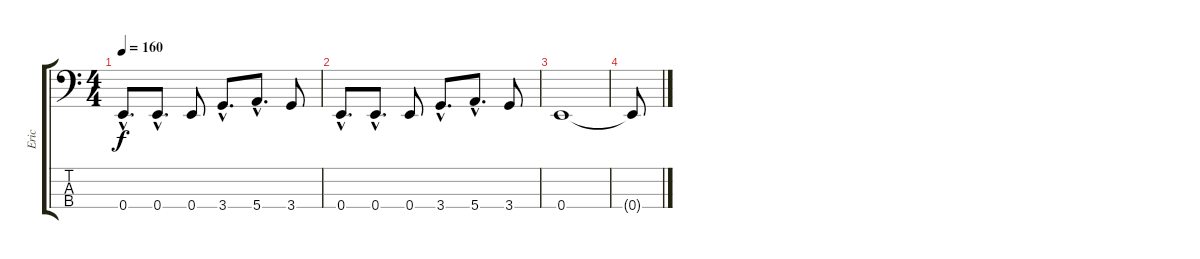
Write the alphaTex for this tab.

\track ("Eric" "Eric") {instrument slapbass2}
\staff {score tabs}
\tuning (G2 D2 A1 E1) {hide}
\ts (4 4)
\tempo 160
\clef f4
\ks c
0.4{hac}.8{d dy f} 0.4{hac}.8{d} 0.4.8 3.4{hac}.8{d} 5.4{hac}.8{d} 3.4.8 |
0.4{hac}.8{d} 0.4{hac}.8{d} 0.4.8 3.4{hac}.8{d} 5.4{hac}.8{d} 3.4.8 |
0.4.1 |
0.4{t}.8
